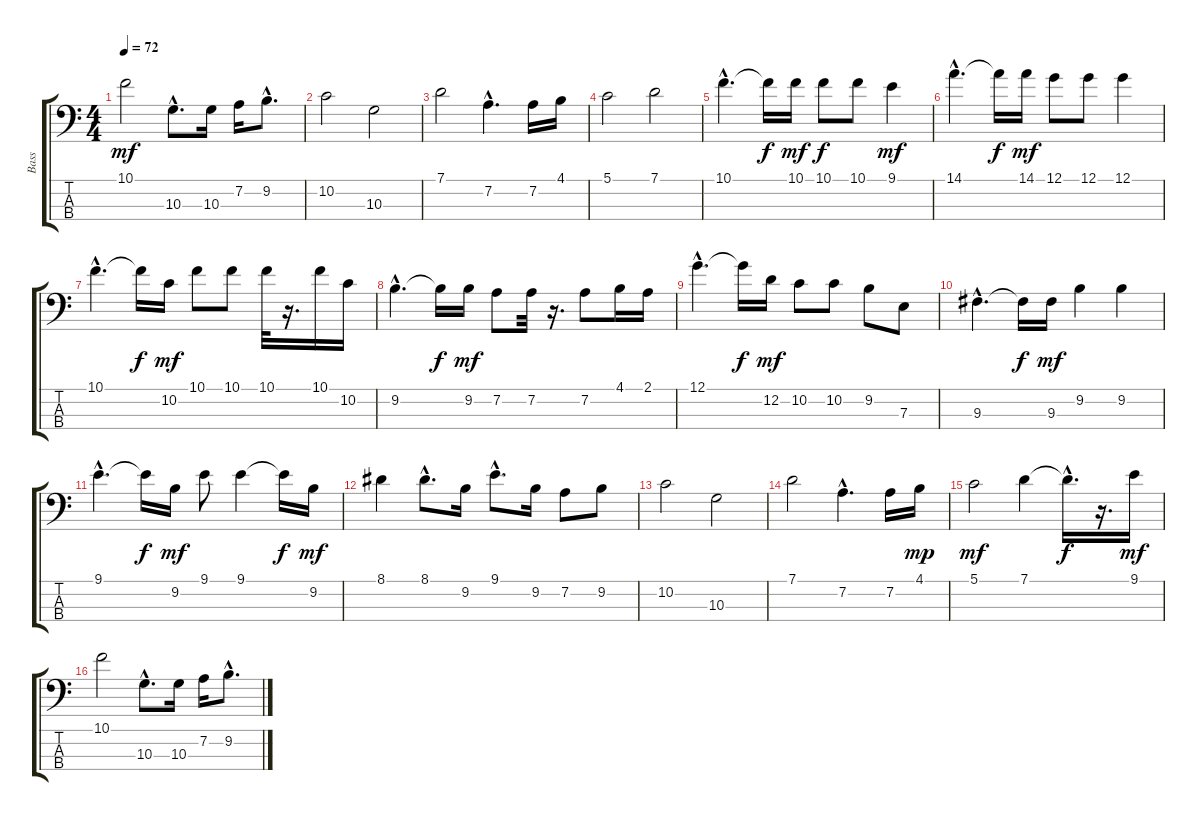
\track ("Bass" "Bass") {instrument electricbassfinger}
\staff {score tabs}
\tuning (G2 D2 A1 E1) {hide}
\ts (4 4)
\tempo 72
\clef f4
\ks c
10.1.2{dy mf} 10.3{hac}.8{d} 10.3.16 7.2.16 9.2{hac}.8{d} |
10.2.2 10.3.2 |
7.1.2 7.2{hac}.4{d} 7.2.16 4.1.16 |
5.1.2 7.1.2 |
10.1{hac}.4{d} 10.1{t}.16{dy f} 10.1.16{dy mf} 10.1.8{dy f} 10.1.8 9.1.4{dy mf} |
14.1{hac}.4{d} 14.1{t}.16{dy f} 14.1.16{dy mf} 12.1.8 12.1.8 12.1.4 |
10.1{hac}.4{d} 10.1{t}.16{dy f} 10.2.16{dy mf} 10.1.8 10.1.8 10.1.32 r.16{d} 10.1.16 10.2.16 |
9.2{hac}.4{d} 9.2{t}.16{dy f} 9.2.16{dy mf} 7.2.8 7.2.32 r.16{d} 7.2.8 4.1.16 2.1.16 |
12.1{hac}.4{d} 12.1{t}.16{dy f} 12.2.16{dy mf} 10.2.8 10.2.8 9.2.8 7.3.8 |
9.3{hac}.4{d} 9.3{t}.16{dy f} 9.3.16{dy mf} 9.2.4 9.2.4 |
9.1{hac}.4{d} 9.1{t}.16{dy f} 9.2.16{dy mf} 9.1.8 9.1.4 9.1{t}.16{dy f} 9.2.16{dy mf} |
8.1.4 8.1{hac}.8{d} 9.2.16 9.1{hac}.8{d} 9.2.16 7.2.8 9.2.8 |
10.2.2 10.3.2 |
7.1.2 7.2{hac}.4{d} 7.2.16 4.1.16{dy mp} |
5.1.2{dy mf} 7.1.4 7.1{hac t}.16{d dy f} r.16{d} 9.1.16{dy mf} |
10.1.2 10.3{hac}.8{d} 10.3.16 7.2.16 9.2{hac}.8{d}
